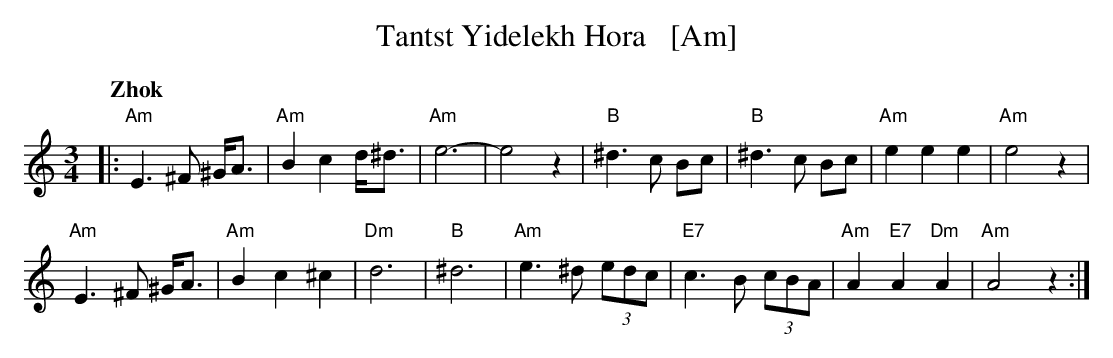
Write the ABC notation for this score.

X:1
T: Tantst Yidelekh Hora   [Am]
Q: "Zhok"
M: 3/4
L: 1/8
K: Am
|:\
"Am"E3 ^F ^G<A | "Am"B2 c2 d<^d | "Am"e6- | e4 z2 |\
"B"^d3 c Bc | "B"^d3 c Bc | "Am"e2 e2 e2 | "Am"e4 z2 |
"Am"E3 ^F ^G<A | "Am"B2 c2 ^c2 | "Dm"d6 | "B"^d6 |\
"Am"e3 ^d (3edc | "E7"c3 B (3cBA | "Am"A2 "E7"A2 "Dm"A2 | "Am"A4 z2 :|
